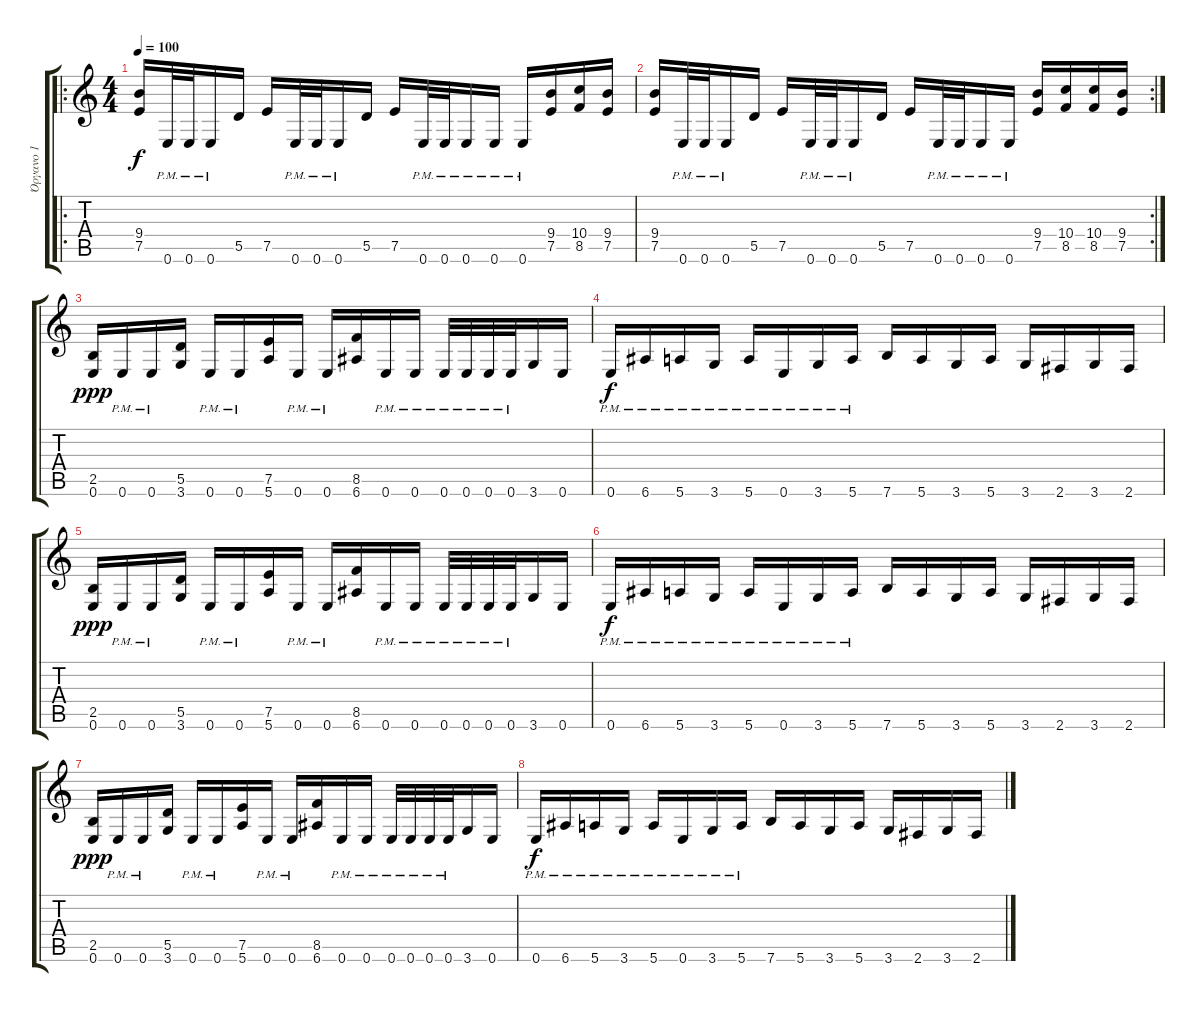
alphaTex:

\track ("Όργανο 1" "Όργανο 1") {instrument distortionguitar}
\staff {score tabs}
\tuning (E4 B3 G3 D3 A2 E2) {hide}
\ro
\ts (4 4)
\tempo 100
\clef g2
\ks c
(9.4 7.5).16{dy f} 0.6{pm}.32 0.6{pm}.32 0.6{pm}.16 5.5.16 7.5.16 0.6{pm}.32 0.6{pm}.32 0.6{pm}.16 5.5.16 7.5.16 0.6{pm}.32 0.6{pm}.32 0.6{pm}.16 0.6{pm}.16 0.6{pm}.16 (9.4 7.5).16 (10.4 8.5).16 (9.4 7.5).16 |
\rc 2
(9.4 7.5).16 0.6{pm}.32 0.6{pm}.32 0.6{pm}.16 5.5.16 7.5.16 0.6{pm}.32 0.6{pm}.32 0.6{pm}.16 5.5.16 7.5.16 0.6{pm}.32 0.6{pm}.32 0.6{pm}.16 0.6{pm}.16 (9.4 7.5).16 (10.4 8.5).16 (10.4 8.5).16 (9.4 7.5).16 |
(2.5 0.6).16{dy ppp} 0.6{pm}.16 0.6{pm}.16 (5.5 3.6).16 0.6{pm}.16 0.6{pm}.16 (7.5 5.6).16 0.6{pm}.16 0.6{pm}.16 (8.5 6.6).16 0.6{pm}.16 0.6{pm}.16 0.6{pm}.32 0.6{pm}.32 0.6{pm}.32 0.6{pm}.32 3.6.16 0.6.16 |
0.6{pm}.16{dy f} 6.6{pm}.16 5.6{pm}.16 3.6{pm}.16 5.6{pm}.16 0.6{pm}.16 3.6{pm}.16 5.6{pm}.16 7.6.16 5.6.16 3.6.16 5.6.16 3.6.16 2.6.16 3.6.16 2.6.16 |
(2.5 0.6).16{dy ppp} 0.6{pm}.16 0.6{pm}.16 (5.5 3.6).16 0.6{pm}.16 0.6{pm}.16 (7.5 5.6).16 0.6{pm}.16 0.6{pm}.16 (8.5 6.6).16 0.6{pm}.16 0.6{pm}.16 0.6{pm}.32 0.6{pm}.32 0.6{pm}.32 0.6{pm}.32 3.6.16 0.6.16 |
0.6{pm}.16{dy f} 6.6{pm}.16 5.6{pm}.16 3.6{pm}.16 5.6{pm}.16 0.6{pm}.16 3.6{pm}.16 5.6{pm}.16 7.6.16 5.6.16 3.6.16 5.6.16 3.6.16 2.6.16 3.6.16 2.6.16 |
(2.5 0.6).16{dy ppp} 0.6{pm}.16 0.6{pm}.16 (5.5 3.6).16 0.6{pm}.16 0.6{pm}.16 (7.5 5.6).16 0.6{pm}.16 0.6{pm}.16 (8.5 6.6).16 0.6{pm}.16 0.6{pm}.16 0.6{pm}.32 0.6{pm}.32 0.6{pm}.32 0.6{pm}.32 3.6.16 0.6.16 |
0.6{pm}.16{dy f} 6.6{pm}.16 5.6{pm}.16 3.6{pm}.16 5.6{pm}.16 0.6{pm}.16 3.6{pm}.16 5.6{pm}.16 7.6.16 5.6.16 3.6.16 5.6.16 3.6.16 2.6.16 3.6.16 2.6.16
